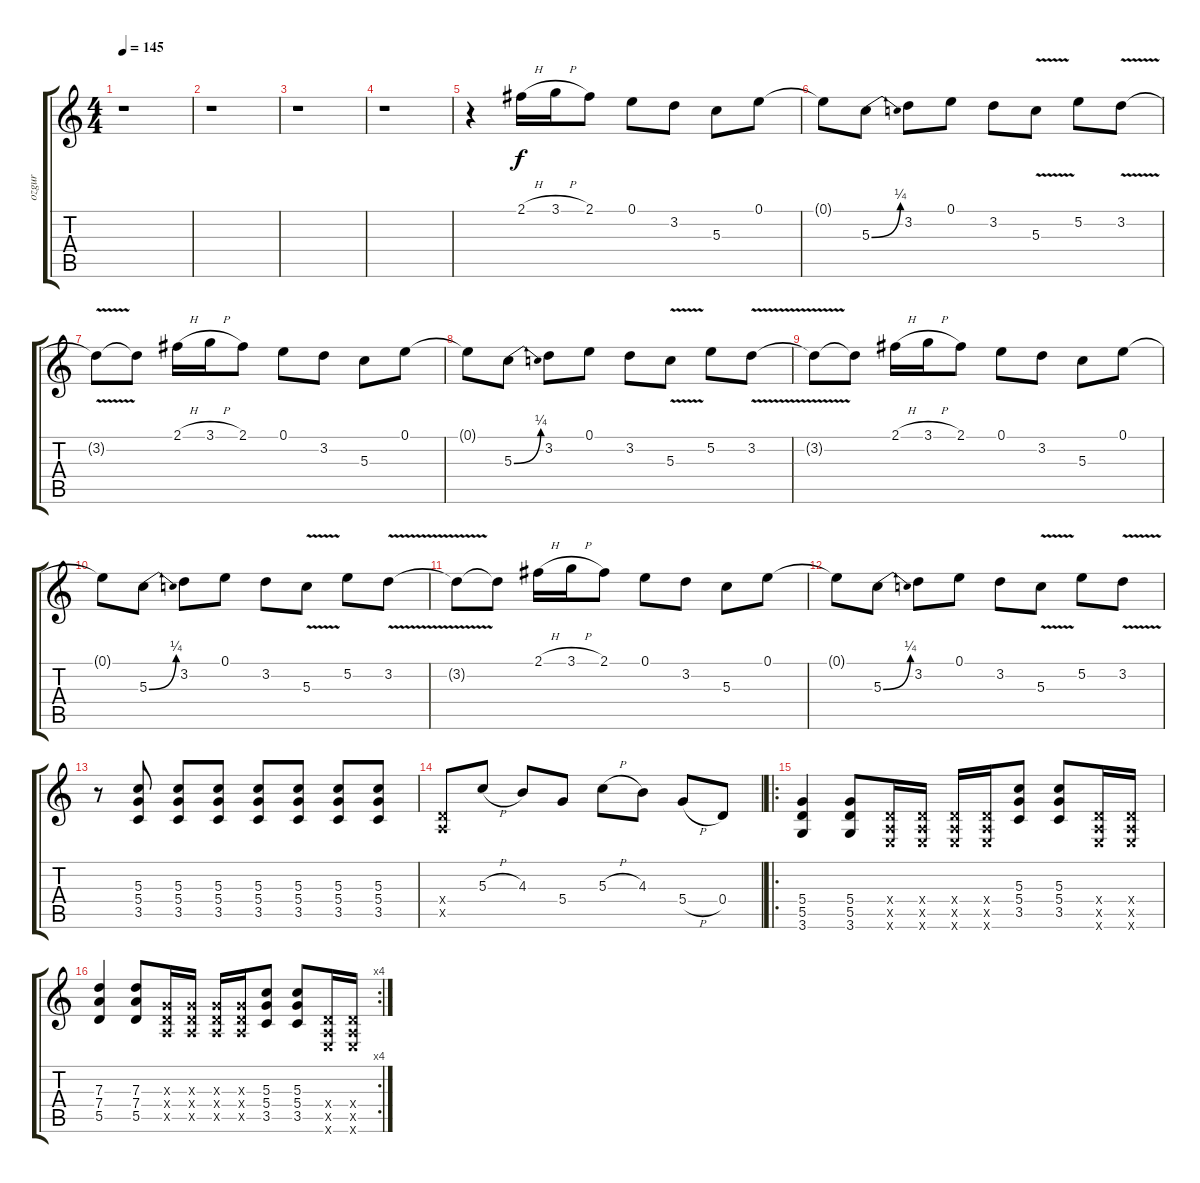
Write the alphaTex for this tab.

\track ("ozgur" "ozgur") {instrument overdrivenguitar}
\staff {score tabs}
\tuning (E4 B3 G3 D3 A2 E2) {hide}
\ts (4 4)
\tempo 145
\clef g2
\ks c
r.1{dy f} |
r.1 |
r.1 |
r.1 |
r.4 2.1{h}.16 3.1{h}.16 2.1.8 0.1.8 3.2.8 5.3.8 0.1.8 |
0.1{t}.8 5.3{be (bend 0 0 60 1)}.8 3.2.8 0.1.8 3.2.8 5.3{v}.8 5.2.8 3.2{v}.8 |
3.2{t}.8 3.2{t}.8 2.1{h}.16 3.1{h}.16 2.1.8 0.1.8 3.2.8 5.3.8 0.1.8 |
0.1{t}.8 5.3{be (bend 0 0 60 1)}.8 3.2.8 0.1.8 3.2.8 5.3{v}.8 5.2.8 3.2{v}.8 |
3.2{t}.8 3.2{t}.8 2.1{h}.16 3.1{h}.16 2.1.8 0.1.8 3.2.8 5.3.8 0.1.8 |
0.1{t}.8 5.3{be (bend 0 0 60 1)}.8 3.2.8 0.1.8 3.2.8 5.3{v}.8 5.2.8 3.2{v}.8 |
3.2{t}.8 3.2{t}.8 2.1{h}.16 3.1{h}.16 2.1.8 0.1.8 3.2.8 5.3.8 0.1.8 |
0.1{t}.8 5.3{be (bend 0 0 60 1)}.8 3.2.8 0.1.8 3.2.8 5.3{v}.8 5.2.8 3.2{v}.8 |
r.8 (5.3 5.4 3.5).8 (5.3 5.4 3.5).8 (5.3 5.4 3.5).8 (5.3 5.4 3.5).8 (5.3 5.4 3.5).8 (5.3 5.4 3.5).8 (5.3 5.4 3.5).8 |
(0.4{x} 0.5{x}).8 5.3{h}.8 4.3.8 5.4.8 5.3{h}.8 4.3.8 5.4{h}.8 0.4.8 |
\ro
(5.4 5.5 3.6).4 (5.4 5.5 3.6).8 (0.4{x} 0.5{x} 0.6{x}).16 (0.4{x} 0.5{x} 0.6{x}).16 (0.4{x} 0.5{x} 0.6{x}).16 (0.4{x} 0.5{x} 0.6{x}).16 (5.3 5.4 3.5).8 (5.3 5.4 3.5).8 (0.4{x} 0.5{x} 0.6{x}).16 (0.4{x} 0.5{x} 0.6{x}).16 |
\rc 4
(7.3 7.4 5.5).4 (7.3 7.4 5.5).8 (0.3{x} 0.4{x} 0.5{x}).16 (0.3{x} 0.4{x} 0.5{x}).16 (0.3{x} 0.4{x} 0.5{x}).16 (0.3{x} 0.4{x} 0.5{x}).16 (5.3 5.4 3.5).8 (5.3 5.4 3.5).8 (0.4{x} 0.5{x} 0.6{x}).16 (0.4{x} 0.5{x} 0.6{x}).16
